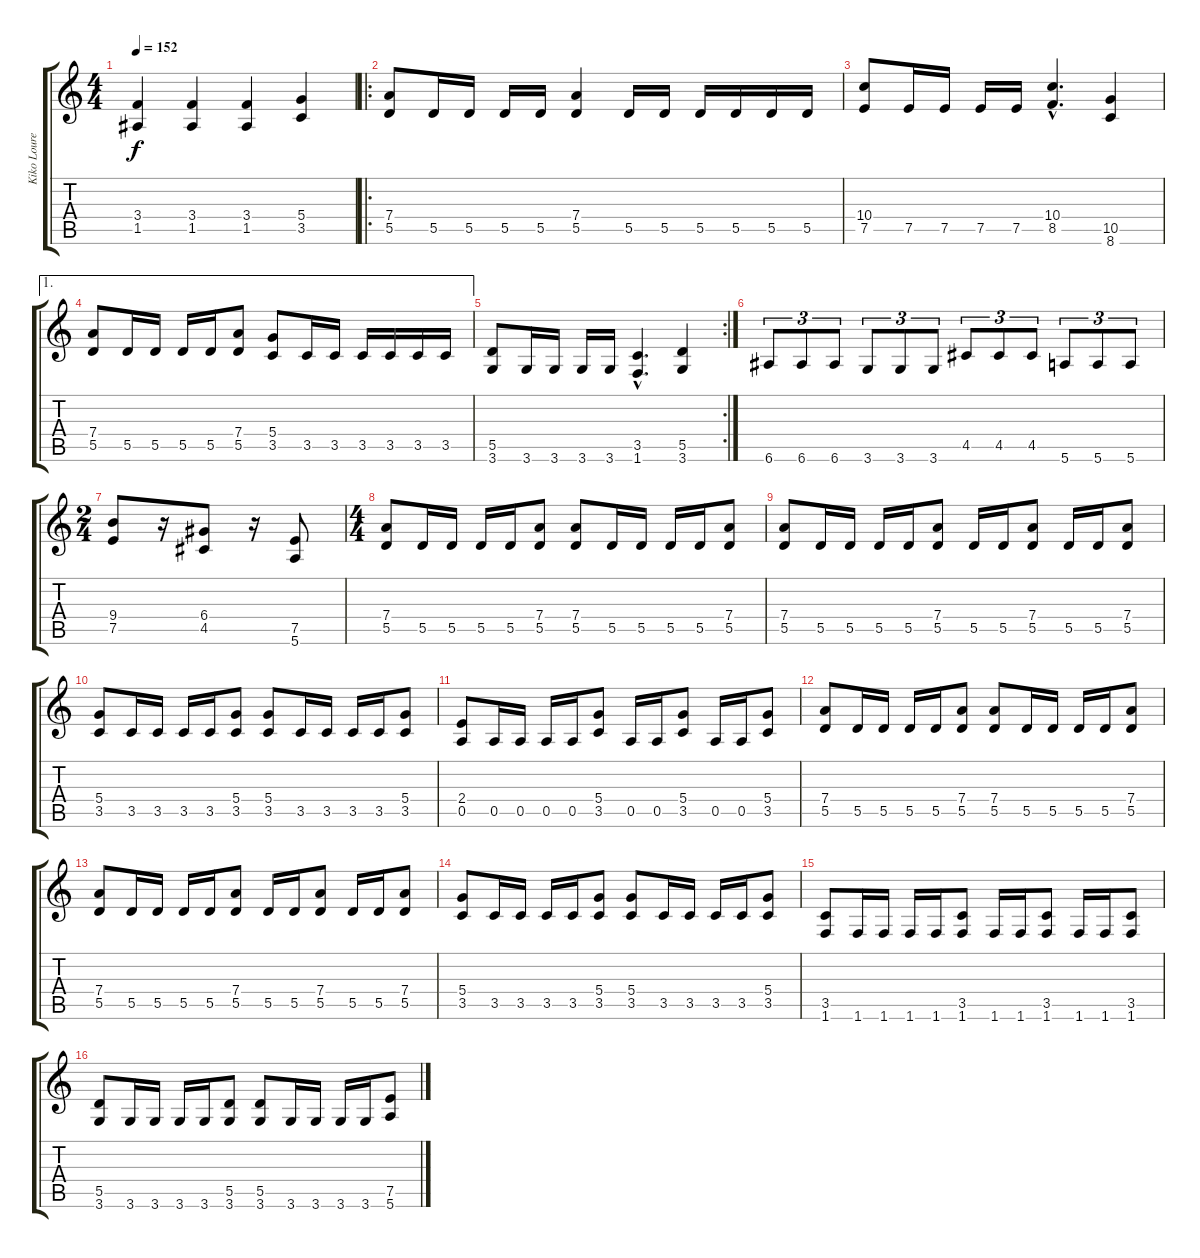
\track ("Kiko Loureiro" "Kiko Loure") {instrument overdrivenguitar}
\staff {score tabs}
\tuning (E4 B3 G3 D3 A2 E2) {hide}
\ts (4 4)
\tempo 152
\clef g2
\ks c
(3.4 1.5).4{dy f} (3.4 1.5).4 (3.4 1.5).4 (5.4 3.5).4 |
\ro
(7.4 5.5).8 5.5.16 5.5.16 5.5.16 5.5.16 (7.4 5.5).4 5.5.16 5.5.16 5.5.16 5.5.16 5.5.16 5.5.16 |
(10.4 7.5).8 7.5.16 7.5.16 7.5.16 7.5.16 (10.4{hac} 8.5{hac}).4{d} (10.5 8.6).4 |
\ae 1
(7.4 5.5).8 5.5.16 5.5.16 5.5.16 5.5.16 (7.4 5.5).8 (5.4 3.5).8 3.5.16 3.5.16 3.5.16 3.5.16 3.5.16 3.5.16 |
\rc 2
(5.5 3.6).8 3.6.16 3.6.16 3.6.16 3.6.16 (3.5{hac} 1.6{hac}).4{d} (5.5 3.6).4 |
6.6.8{tu (3 2)} 6.6.8{tu (3 2)} 6.6.8{tu (3 2)} 3.6.8{tu (3 2)} 3.6.8{tu (3 2)} 3.6.8{tu (3 2)} 4.5.8{tu (3 2)} 4.5.8{tu (3 2)} 4.5.8{tu (3 2)} 5.6.8{tu (3 2)} 5.6.8{tu (3 2)} 5.6.8{tu (3 2)} |
\ts (2 4)
(9.4 7.5).8 r.16 (6.4 4.5).8 r.16 (7.5 5.6).8 |
\ts (4 4)
(7.4 5.5).8 5.5.16 5.5.16 5.5.16 5.5.16 (7.4 5.5).8 (7.4 5.5).8 5.5.16 5.5.16 5.5.16 5.5.16 (7.4 5.5).8 |
(7.4 5.5).8 5.5.16 5.5.16 5.5.16 5.5.16 (7.4 5.5).8 5.5.16 5.5.16 (7.4 5.5).8 5.5.16 5.5.16 (7.4 5.5).8 |
(5.4 3.5).8 3.5.16 3.5.16 3.5.16 3.5.16 (5.4 3.5).8 (5.4 3.5).8 3.5.16 3.5.16 3.5.16 3.5.16 (5.4 3.5).8 |
(2.4 0.5).8 0.5.16 0.5.16 0.5.16 0.5.16 (5.4 3.5).8 0.5.16 0.5.16 (5.4 3.5).8 0.5.16 0.5.16 (5.4 3.5).8 |
(7.4 5.5).8 5.5.16 5.5.16 5.5.16 5.5.16 (7.4 5.5).8 (7.4 5.5).8 5.5.16 5.5.16 5.5.16 5.5.16 (7.4 5.5).8 |
(7.4 5.5).8 5.5.16 5.5.16 5.5.16 5.5.16 (7.4 5.5).8 5.5.16 5.5.16 (7.4 5.5).8 5.5.16 5.5.16 (7.4 5.5).8 |
(5.4 3.5).8 3.5.16 3.5.16 3.5.16 3.5.16 (5.4 3.5).8 (5.4 3.5).8 3.5.16 3.5.16 3.5.16 3.5.16 (5.4 3.5).8 |
(3.5 1.6).8 1.6.16 1.6.16 1.6.16 1.6.16 (3.5 1.6).8 1.6.16 1.6.16 (3.5 1.6).8 1.6.16 1.6.16 (3.5 1.6).8 |
(5.5 3.6).8 3.6.16 3.6.16 3.6.16 3.6.16 (5.5 3.6).8 (5.5 3.6).8 3.6.16 3.6.16 3.6.16 3.6.16 (7.5 5.6).8
